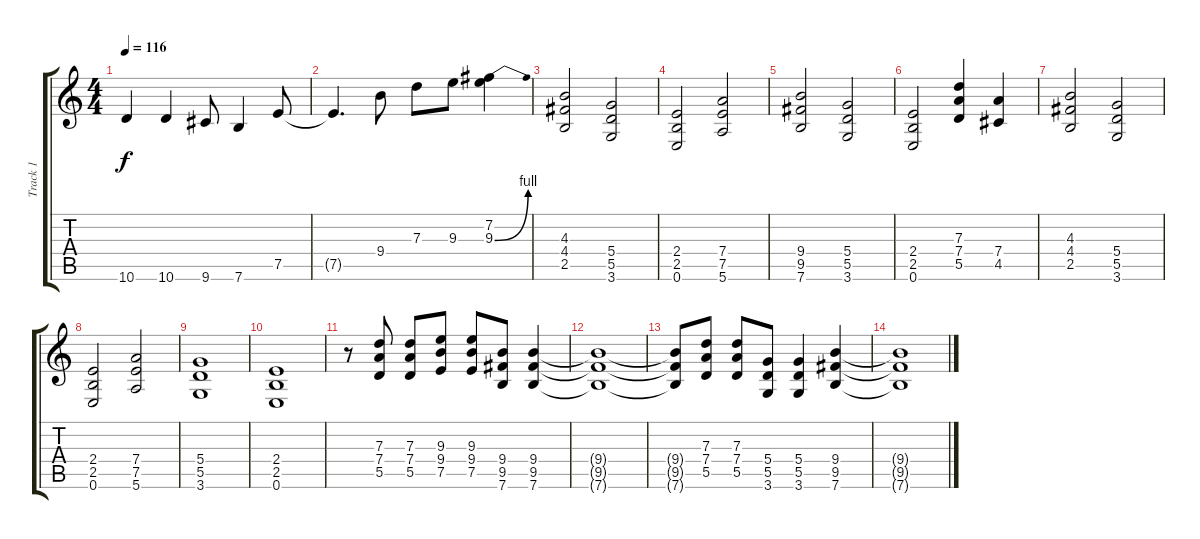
\track ("Track 1" "Track 1") {instrument overdrivenguitar}
\staff {score tabs}
\tuning (E4 B3 G3 D3 A2 E2) {hide}
\ts (4 4)
\tempo 116
\clef g2
\ks c
10.6.4{dy f} 10.6.4 9.6.8 7.6.4 7.5.8 |
7.5{t}.4{d} 9.4.8 7.3.8 9.3.8 (7.2 9.3{be (bend 0 0 60 4)}).4 |
(4.3 4.4 2.5).2 (5.4 5.5 3.6).2 |
(2.4 2.5 0.6).2 (7.4 7.5 5.6).2 |
(9.4 9.5 7.6).2 (5.4 5.5 3.6).2 |
(2.4 2.5 0.6).2 (7.3 7.4 5.5).4 (7.4 4.5).4 |
(4.3 4.4 2.5).2 (5.4 5.5 3.6).2 |
(2.4 2.5 0.6).2 (7.4 7.5 5.6).2 |
(5.4 5.5 3.6).1 |
(2.4 2.5 0.6).1 |
r.8 (7.3 7.4 5.5).8 (7.3 7.4 5.5).8 (9.3 9.4 7.5).8 (9.3 9.4 7.5).8 (9.4 9.5 7.6).8 (9.4 9.5 7.6).4 |
(9.4{t} 9.5{t} 7.6{t}).1 |
(9.4{t} 9.5{t} 7.6{t}).8 (7.3 7.4 5.5).8 (7.3 7.4 5.5).8 (5.4 5.5 3.6).8 (5.4 5.5 3.6).4 (9.4 9.5 7.6).4 |
(9.4{t} 9.5{t} 7.6{t}).1
